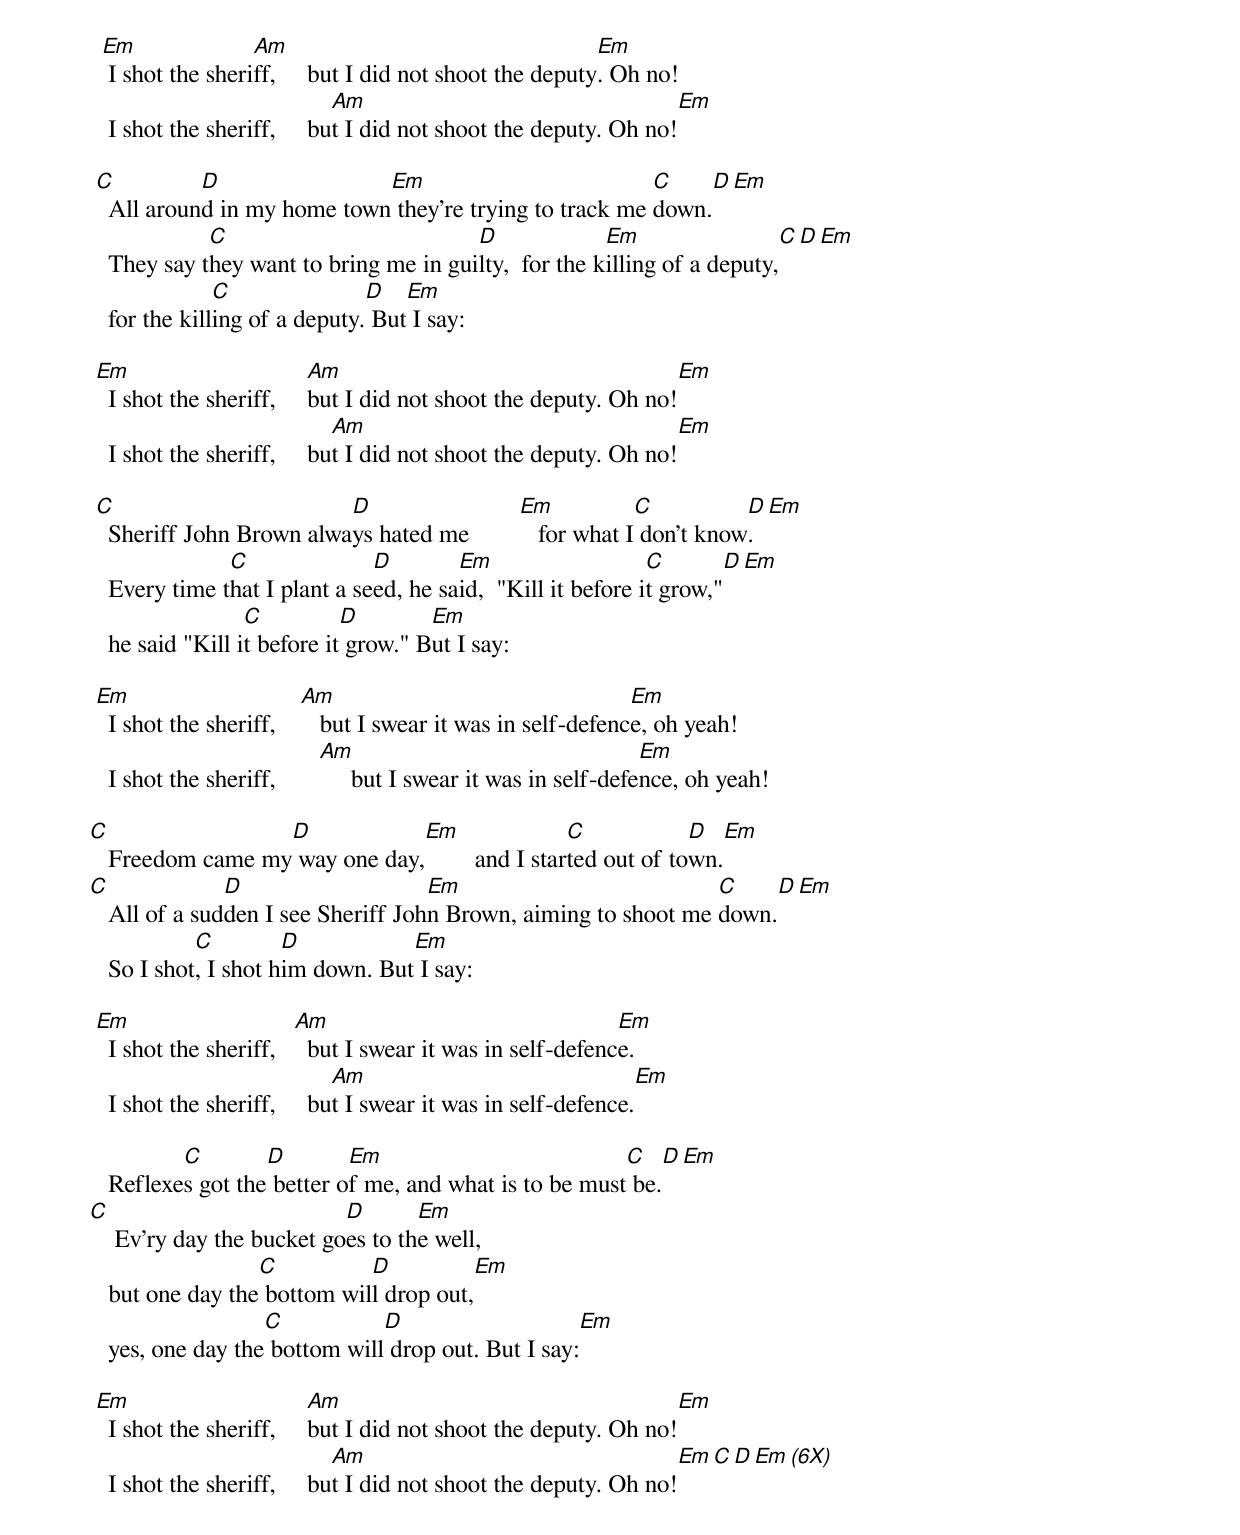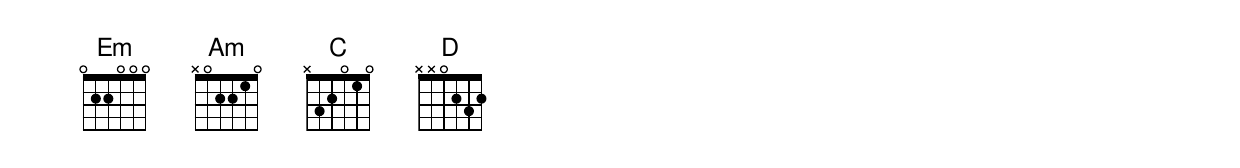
   Em               Am                                    Em
    I shot the sheriff,     but I did not shoot the deputy. Oh no!
                              Am                                    Em
    I shot the sheriff,     but I did not shoot the deputy. Oh no!

  C          D                Em                          C           D           Em
    All around in my home town they're trying to track me down.
              C                          D              Em                  C               D   Em
    They say they want to bring me in guilty,  for the killing of a deputy,
                C               D   Em
    for the killing of a deputy. But I say:

  Em                        Am                                    Em
    I shot the sheriff,     but I did not shoot the deputy. Oh no!
                              Am                                    Em
    I shot the sheriff,     but I did not shoot the deputy. Oh no!

  C                        D                  Em           C          D                Em
    Sheriff John Brown always hated me           for what I don't know.
                C               D        Em                    C          D       Em
    Every time that I plant a seed, he said,  "Kill it before it grow,"
                   C          D        Em
    he said "Kill it before it grow." But I say:

  Em                       Am                                  Em
    I shot the sheriff,       but I swear it was in self-defence, oh yeah!
                              Am                                  Em
    I shot the sheriff,            but I swear it was in self-defence, oh yeah!

 C                 D            Em                C            D                  Em
    Freedom came my way one day,        and I started out of town.
 C              D                    Em                          C               D           Em
    All of a sudden I see Sheriff John Brown, aiming to shoot me down.
             C         D           Em
    So I shot, I shot him down. But I say:

  Em                      Am                                 Em
    I shot the sheriff,     but I swear it was in self-defence.
                              Am                                Em
    I shot the sheriff,     but I swear it was in self-defence.

           C        D        Em                          C           D         Em
    Reflexes got the better of me, and what is to be must be.
 C                          D       Em
     Ev'ry day the bucket goes to the well,
                   C          D                      Em
    but one day the bottom will drop out,
                    C           D                     Em
    yes, one day the bottom will drop out. But I say:

  Em                        Am                                    Em
    I shot the sheriff,     but I did not shoot the deputy. Oh no!
                              Am                                    Em                       C D Em  (6X)
    I shot the sheriff,     but I did not shoot the deputy. Oh no!
